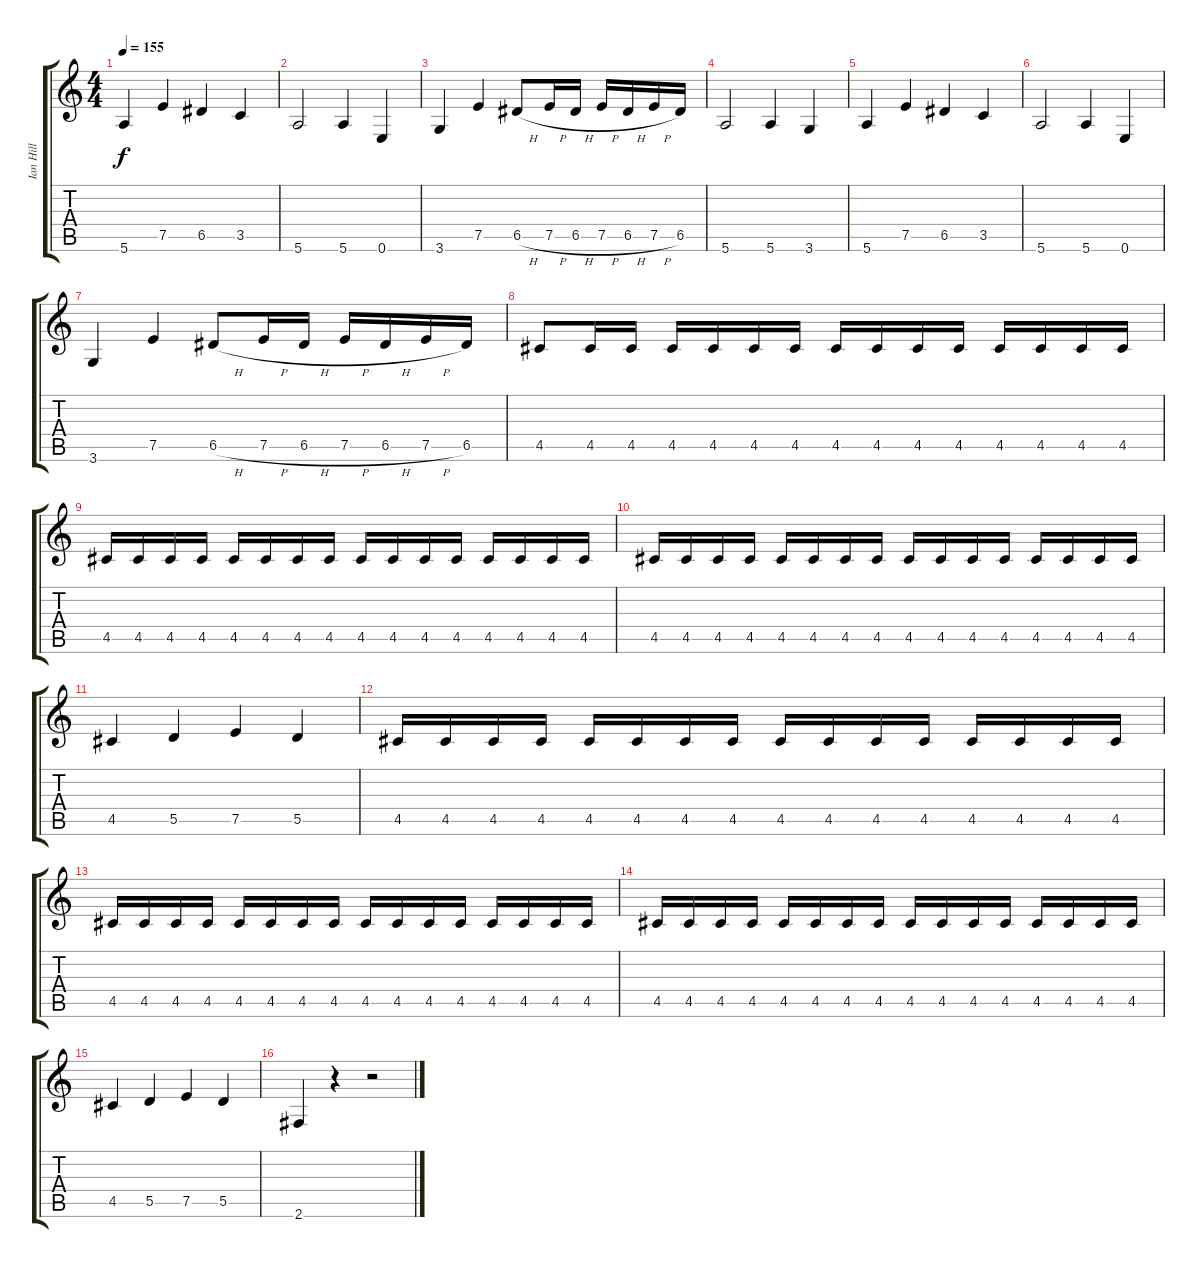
\track ("Ian Hill" "Ian Hill") {instrument electricbassfinger}
\staff {score tabs}
\tuning (E4 B3 G3 D3 A2 E2) {hide}
\ts (4 4)
\tempo 155
\clef g2
\ks c
5.6.4{dy f} 7.5.4 6.5.4 3.5.4 |
5.6.2 5.6.4 0.6.4 |
3.6.4 7.5.4 6.5{h}.8 7.5{h}.16 6.5{h}.16 7.5{h}.16 6.5{h}.16 7.5{h}.16 6.5.16 |
5.6.2 5.6.4 3.6.4 |
5.6.4 7.5.4 6.5.4 3.5.4 |
5.6.2 5.6.4 0.6.4 |
3.6.4 7.5.4 6.5{h}.8 7.5{h}.16 6.5{h}.16 7.5{h}.16 6.5{h}.16 7.5{h}.16 6.5.16 |
4.5.8 4.5.16 4.5.16 4.5.16 4.5.16 4.5.16 4.5.16 4.5.16 4.5.16 4.5.16 4.5.16 4.5.16 4.5.16 4.5.16 4.5.16 |
4.5.16 4.5.16 4.5.16 4.5.16 4.5.16 4.5.16 4.5.16 4.5.16 4.5.16 4.5.16 4.5.16 4.5.16 4.5.16 4.5.16 4.5.16 4.5.16 |
4.5.16 4.5.16 4.5.16 4.5.16 4.5.16 4.5.16 4.5.16 4.5.16 4.5.16 4.5.16 4.5.16 4.5.16 4.5.16 4.5.16 4.5.16 4.5.16 |
4.5.4 5.5.4 7.5.4 5.5.4 |
4.5.16 4.5.16 4.5.16 4.5.16 4.5.16 4.5.16 4.5.16 4.5.16 4.5.16 4.5.16 4.5.16 4.5.16 4.5.16 4.5.16 4.5.16 4.5.16 |
4.5.16 4.5.16 4.5.16 4.5.16 4.5.16 4.5.16 4.5.16 4.5.16 4.5.16 4.5.16 4.5.16 4.5.16 4.5.16 4.5.16 4.5.16 4.5.16 |
4.5.16 4.5.16 4.5.16 4.5.16 4.5.16 4.5.16 4.5.16 4.5.16 4.5.16 4.5.16 4.5.16 4.5.16 4.5.16 4.5.16 4.5.16 4.5.16 |
4.5.4 5.5.4 7.5.4 5.5.4 |
2.6.4 r.4 r.2
